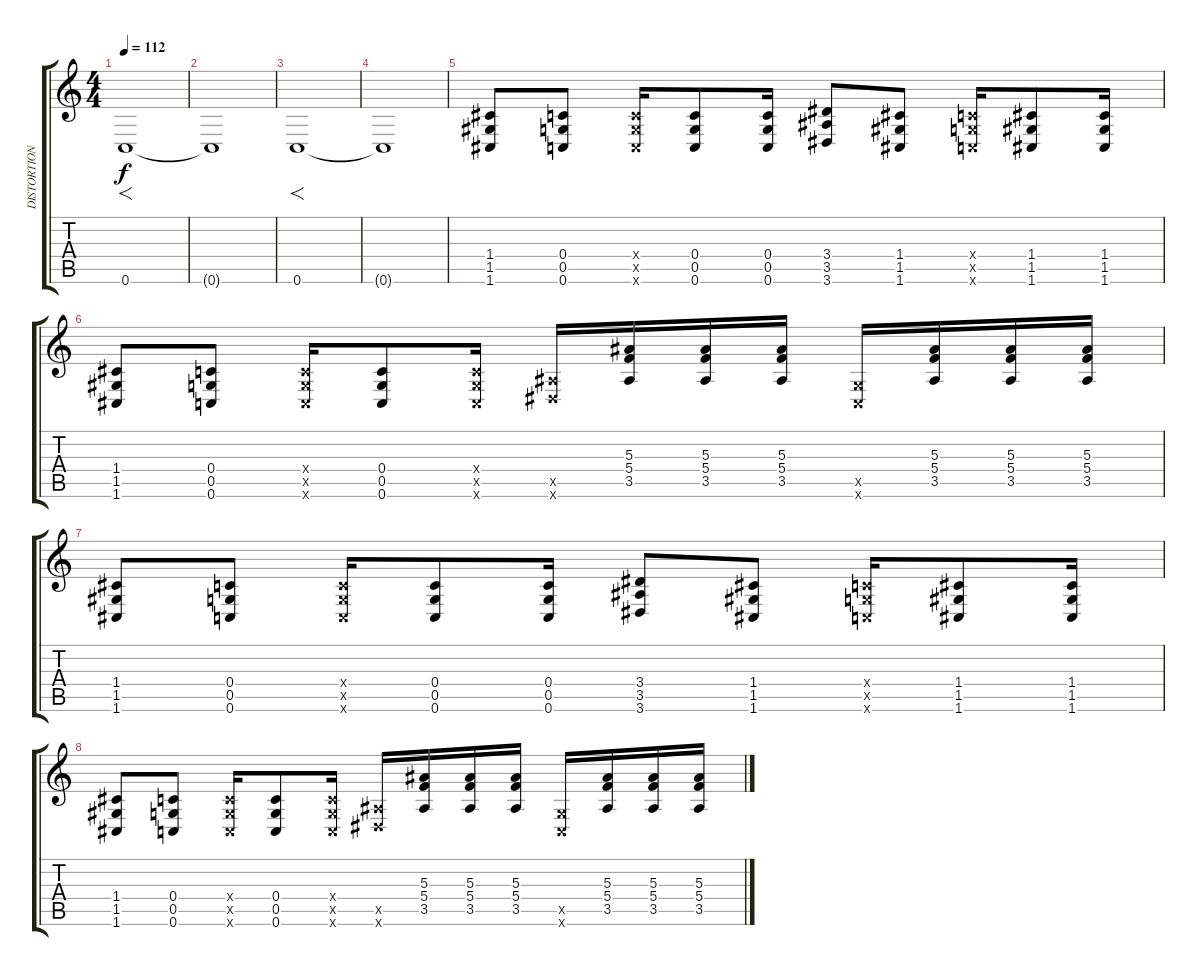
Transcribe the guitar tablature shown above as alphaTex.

\track ("DISTORTION 1" "DISTORTION") {instrument overdrivenguitar}
\staff {score tabs}
\tuning (D4 A3 F3 C3 G2 C2) {hide}
\ts (4 4)
\tempo 112
\clef g2
\ks c
0.6.1{f dy f instrument lead2sawtooth} |
0.6{t}.1 |
0.6.1{f} |
0.6{t}.1 |
(1.4 1.5 1.6).8{instrument overdrivenguitar} (0.4 0.5 0.6).8 (0.4{x} 0.5{x} 0.6{x}).16 (0.4 0.5 0.6).8 (0.4 0.5 0.6).16 (3.4 3.5 3.6).8 (1.4 1.5 1.6).8 (0.4{x} 0.5{x} 0.6{x}).16 (1.4 1.5 1.6).8 (1.4 1.5 1.6).16 |
(1.4 1.5 1.6).8 (0.4 0.5 0.6).8 (0.4{x} 0.5{x} 0.6{x}).16 (0.4 0.5 0.6).8 (0.4{x} 0.5{x} 0.6{x}).16 (3.5{x} 3.6{x}).16 (5.3 5.4 3.5).16 (5.3 5.4 3.5).16 (5.3 5.4 3.5).16 (0.5{x} 0.6{x}).16 (5.3 5.4 3.5).16 (5.3 5.4 3.5).16 (5.3 5.4 3.5).16 |
(1.4 1.5 1.6).8 (0.4 0.5 0.6).8 (0.4{x} 0.5{x} 0.6{x}).16 (0.4 0.5 0.6).8 (0.4 0.5 0.6).16 (3.4 3.5 3.6).8 (1.4 1.5 1.6).8 (0.4{x} 0.5{x} 0.6{x}).16 (1.4 1.5 1.6).8 (1.4 1.5 1.6).16 |
(1.4 1.5 1.6).8 (0.4 0.5 0.6).8 (0.4{x} 0.5{x} 0.6{x}).16 (0.4 0.5 0.6).8 (0.4{x} 0.5{x} 0.6{x}).16 (3.5{x} 3.6{x}).16 (5.3 5.4 3.5).16 (5.3 5.4 3.5).16 (5.3 5.4 3.5).16 (0.5{x} 0.6{x}).16 (5.3 5.4 3.5).16 (5.3 5.4 3.5).16 (5.3 5.4 3.5).16
